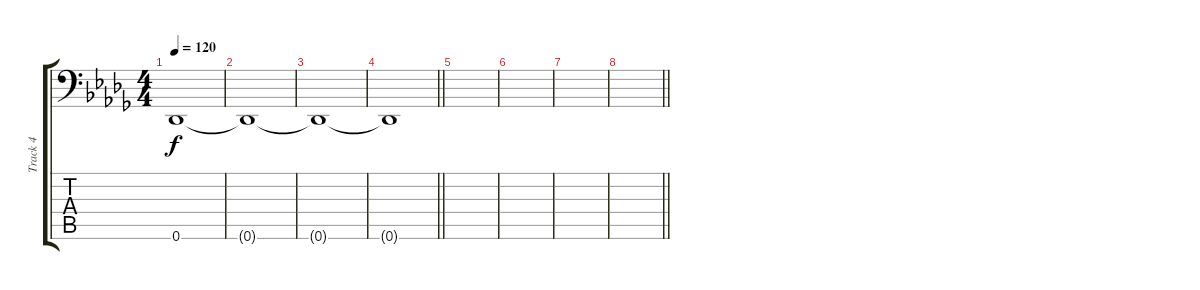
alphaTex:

\track ("Track 4" "Track 4") {instrument electricbasspick}
\staff {score tabs}
\tuning (Eb3 Bb2 Gb2 Db2 Ab1 Db1) {hide}
\ts (4 4)
\tempo 120
\clef f4
\ks db
0.6.1{dy f} |
0.6{t}.1 |
0.6{t}.1 |
\barLineRight lightlight
0.6{t}.1 |
|
|
|
\barLineRight lightlight
